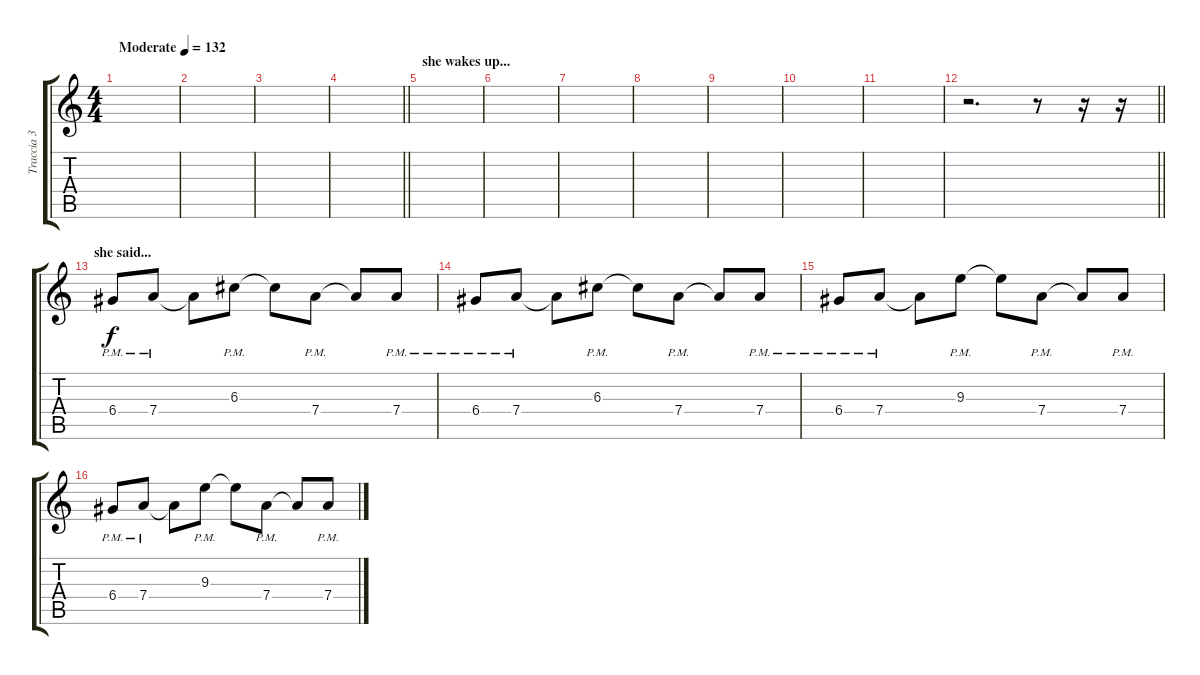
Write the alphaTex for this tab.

\track ("Traccia 3" "Traccia 3") {instrument distortionguitar}
\staff {score tabs}
\tuning (E4 B3 G3 D3 A2 E2) {hide}
\ts (4 4)
\tempo (132 "Moderate")
\clef g2
\ks c
|
|
|
\barLineRight lightlight
|
\section ("" "she wakes up...")
|
|
|
|
|
|
|
\barLineRight lightlight
r.2{d} r.8 r.16 r.16 |
\section ("" "she said...")
6.4{pm}.8{volume 8} 7.4{pm}.8 7.4{t}.8 6.3{pm}.8 6.3{t}.8 7.4{pm}.8 7.4{t}.8 7.4{pm}.8 |
6.4{pm}.8 7.4{pm}.8 7.4{t}.8 6.3{pm}.8 6.3{t}.8 7.4{pm}.8 7.4{t}.8 7.4{pm}.8 |
6.4{pm}.8 7.4{pm}.8 7.4{t}.8 9.3{pm}.8 9.3{t}.8 7.4{pm}.8 7.4{t}.8 7.4{pm}.8 |
6.4{pm}.8 7.4{pm}.8 7.4{t}.8 9.3{pm}.8 9.3{t}.8 7.4{pm}.8 7.4{t}.8 7.4{pm}.8
